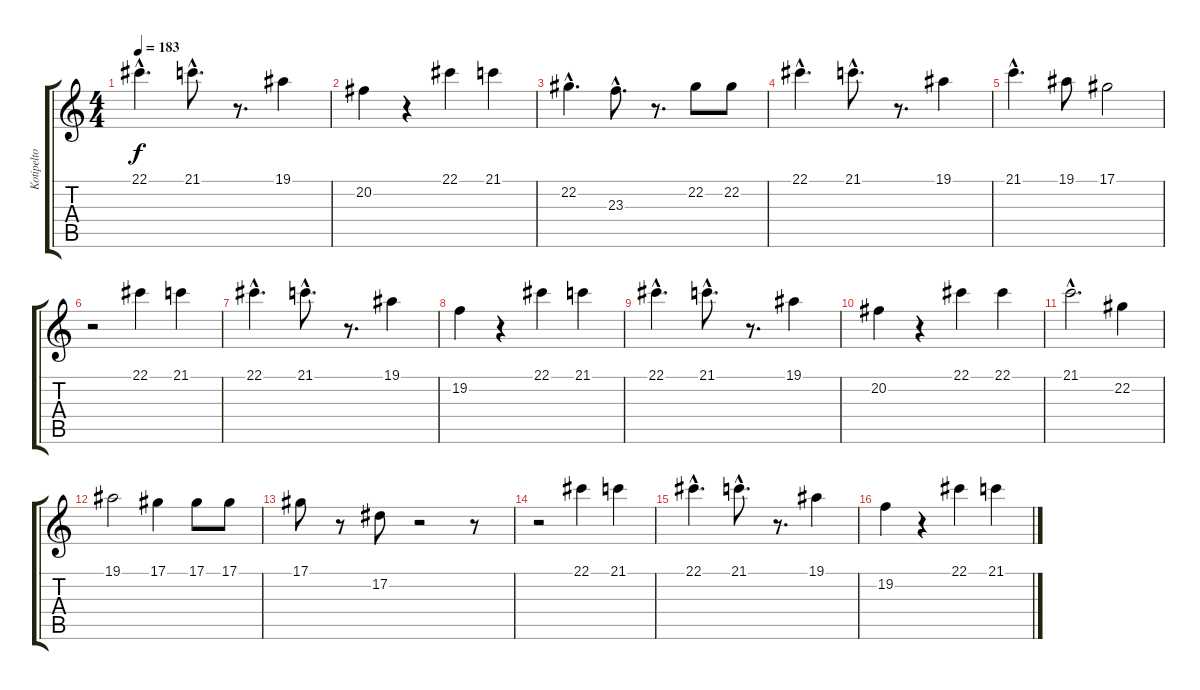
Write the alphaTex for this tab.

\track ("Kotipelto" "Kotipelto") {instrument panflute}
\staff {score tabs}
\tuning (Eb4 Bb3 Gb3 Db3 Ab2 Eb2) {hide}
\ts (4 4)
\tempo 183
\clef g2
\ks c
22.1{hac}.4{d dy f} 21.1{hac}.8{d} r.8{d} 19.1.4 |
20.2.4 r.4 22.1.4 21.1.4 |
22.2{hac}.4{d} 23.3{hac}.8{d} r.8{d} 22.2.8 22.2.8 |
22.1{hac}.4{d} 21.1{hac}.8{d} r.8{d} 19.1.4 |
21.1{hac}.4{d} 19.1.8 17.1.2 |
r.2 22.1.4 21.1.4 |
22.1{hac}.4{d} 21.1{hac}.8{d} r.8{d} 19.1.4 |
19.2.4 r.4 22.1.4 21.1.4 |
22.1{hac}.4{d} 21.1{hac}.8{d} r.8{d} 19.1.4 |
20.2.4 r.4 22.1.4 22.1.4 |
21.1{hac}.2{d} 22.2.4 |
19.1.2 17.1.4 17.1.8 17.1.8 |
17.1.8 r.8 17.2.8 r.2 r.8 |
r.2 22.1.4 21.1.4 |
22.1{hac}.4{d} 21.1{hac}.8{d} r.8{d} 19.1.4 |
19.2.4 r.4 22.1.4 21.1.4
